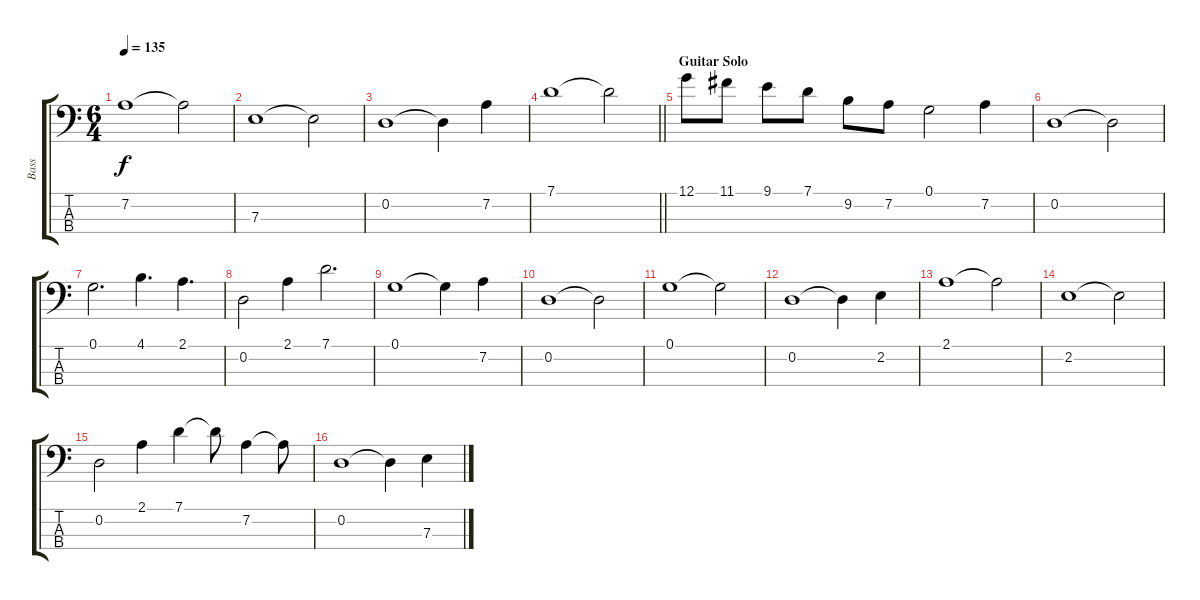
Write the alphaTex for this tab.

\track ("Bass" "Bass") {instrument electricbassfinger}
\staff {score tabs}
\tuning (G2 D2 A1 E1) {hide}
\ts (6 4)
\tempo 135
\clef f4
\ks c
7.2.1{dy f} 7.2{t}.2 |
7.3.1 7.3{t}.2 |
0.2.1 0.2{t}.4 7.2.4 |
\barLineRight lightlight
7.1.1 7.1{t}.2 |
\section ("" "Guitar Solo")
12.1.8 11.1.8 9.1.8 7.1.8 9.2.8 7.2.8 0.1.2 7.2.4 |
0.2.1 0.2{t}.2 |
0.1.2{d} 4.1.4{d} 2.1.4{d} |
0.2.2 2.1.4 7.1.2{d} |
0.1.1 0.1{t}.4 7.2.4 |
0.2.1 0.2{t}.2 |
0.1.1 0.1{t}.2 |
0.2.1 0.2{t}.4 2.2.4 |
2.1.1 2.1{t}.2 |
2.2.1 2.2{t}.2 |
0.2.2 2.1.4 7.1.4 7.1{t}.8 7.2.4 7.2{t}.8 |
0.2.1 0.2{t}.4 7.3.4
